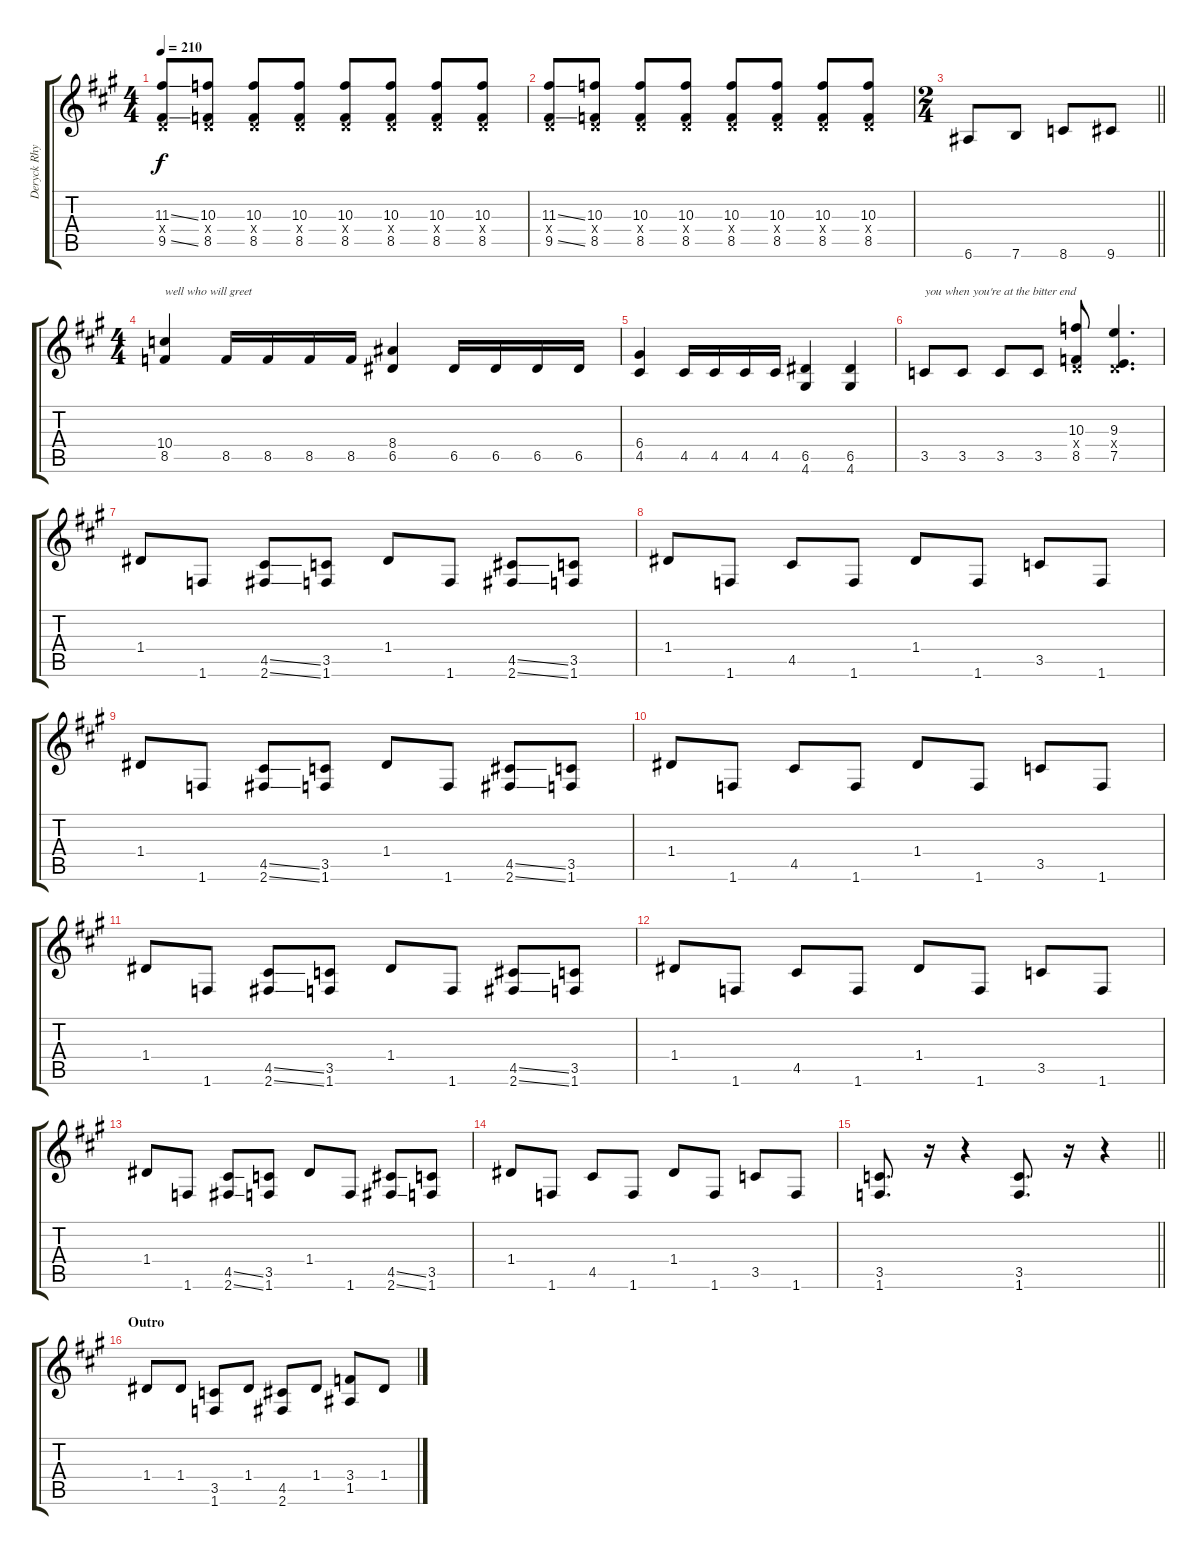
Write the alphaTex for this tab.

\track ("Deryck Rhythm" "Deryck Rhy") {instrument distortionguitar}
\staff {score tabs}
\tuning (E4 B3 G3 D3 A2 E2) {hide}
\ts (4 4)
\tempo 210
\clef g2
\ks a
(11.3{ss} 0.4{x} 9.5{ss}).8{dy f} (10.3 0.4{x} 8.5).8 (10.3 0.4{x} 8.5).8 (10.3 0.4{x} 8.5).8 (10.3 0.4{x} 8.5).8 (10.3 0.4{x} 8.5).8 (10.3 0.4{x} 8.5).8 (10.3 0.4{x} 8.5).8 |
(11.3{ss} 0.4{x} 9.5{ss}).8 (10.3 0.4{x} 8.5).8 (10.3 0.4{x} 8.5).8 (10.3 0.4{x} 8.5).8 (10.3 0.4{x} 8.5).8 (10.3 0.4{x} 8.5).8 (10.3 0.4{x} 8.5).8 (10.3 0.4{x} 8.5).8 |
\ts (2 4)
\barLineRight lightlight
6.6.8 7.6.8 8.6.8 9.6.8 |
\ts (4 4)
(10.4 8.5).4{txt "well who will greet "} 8.5.16 8.5.16 8.5.16 8.5.16 (8.4 6.5).4 6.5.16 6.5.16 6.5.16 6.5.16 |
(6.4 4.5).4 4.5.16 4.5.16 4.5.16 4.5.16 (6.5 4.6).4 (6.5 4.6).4 |
3.5.8{txt "you when you're at the bitter end"} 3.5.8 3.5.8 3.5.8 (10.3 0.4{x} 8.5).8 (9.3 0.4{x} 7.5).4{d} |
1.4.8 1.6.8 (4.5{ss} 2.6{ss}).8 (3.5 1.6).8 1.4.8 1.6.8 (4.5{ss} 2.6{ss}).8 (3.5 1.6).8 |
1.4.8 1.6.8 4.5.8 1.6.8 1.4.8 1.6.8 3.5.8 1.6.8 |
1.4.8 1.6.8 (4.5{ss} 2.6{ss}).8 (3.5 1.6).8 1.4.8 1.6.8 (4.5{ss} 2.6{ss}).8 (3.5 1.6).8 |
1.4.8 1.6.8 4.5.8 1.6.8 1.4.8 1.6.8 3.5.8 1.6.8 |
1.4.8 1.6.8 (4.5{ss} 2.6{ss}).8 (3.5 1.6).8 1.4.8 1.6.8 (4.5{ss} 2.6{ss}).8 (3.5 1.6).8 |
1.4.8 1.6.8 4.5.8 1.6.8 1.4.8 1.6.8 3.5.8 1.6.8 |
1.4.8 1.6.8 (4.5{ss} 2.6{ss}).8 (3.5 1.6).8 1.4.8 1.6.8 (4.5{ss} 2.6{ss}).8 (3.5 1.6).8 |
1.4.8 1.6.8 4.5.8 1.6.8 1.4.8 1.6.8 3.5.8 1.6.8 |
\barLineRight lightlight
(3.5 1.6).8{d} r.16 r.4 (3.5 1.6).8{d} r.16 r.4 |
\section ("" "Outro")
1.4.8 1.4.8 (3.5 1.6).8 1.4.8 (4.5 2.6).8 1.4.8 (3.4 1.5).8 1.4.8
